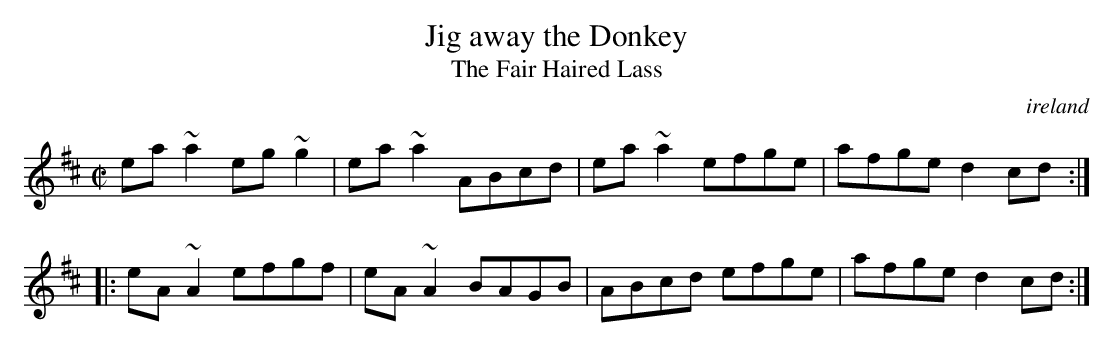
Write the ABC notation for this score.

X:1
T:Jig away the Donkey
T:Fair Haired Lass, The
O:ireland
M:C|
K:Amix
ea~a2 eg~g2|ea~a2 ABcd|ea~a2 efge|afge d2cd:|
|:eA~A2 efgf|eA~A2 BAGB|ABcd efge|afge d2cd:|
